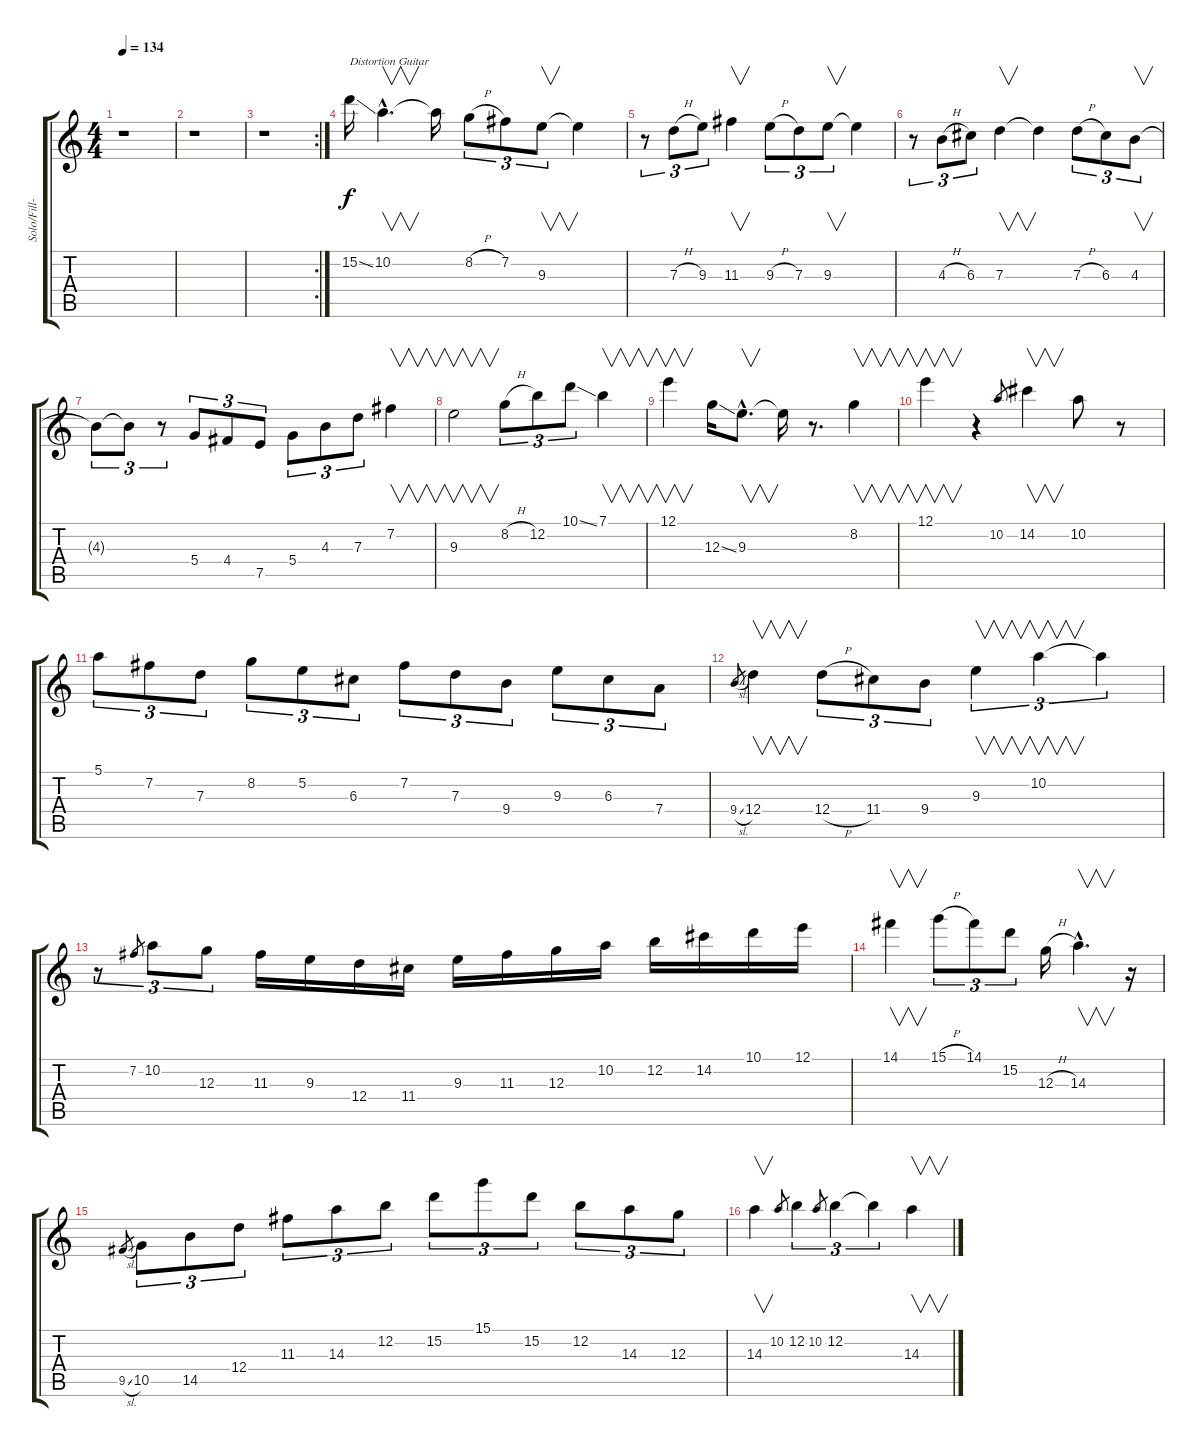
\track ("Solo/Fill-ins (left ch)" "Solo/Fill-") {instrument acousticguitarsteel}
\staff {score tabs}
\tuning (E4 B3 G3 D3 A2 E2) {hide}
\ts (4 4)
\tempo 134
\clef g2
\ks c
r.1{dy f} |
r.1 |
\rc 2
r.1 |
15.2{ss}.16{txt "Distortion Guitar" volume 16 instrument distortionguitar} 10.2{hac}.4{v d} 10.2{t}.16 8.2{h}.8{tu (3 2)} 7.2.8{tu (3 2)} 9.3.8{v tu (3 2)} 9.3{t}.4 |
r.8{tu (3 2)} 7.3{h}.8{tu (3 2)} 9.3.8{tu (3 2)} 11.3.4{v} 9.3{h}.8{tu (3 2)} 7.3.8{tu (3 2)} 9.3.8{v tu (3 2)} 9.3{t}.4 |
r.8{tu (3 2)} 4.3{h}.8{tu (3 2)} 6.3.8{tu (3 2)} 7.3.4{v} 7.3{t}.4 7.3{h}.8{tu (3 2)} 6.3.8{tu (3 2)} 4.3.8{v tu (3 2)} |
4.3{t}.8{tu (3 2)} 4.3{t}.8{tu (3 2)} r.8{tu (3 2)} 5.4.8{tu (3 2)} 4.4.8{tu (3 2)} 7.5.8{tu (3 2)} 5.4.8{tu (3 2)} 4.3.8{tu (3 2)} 7.3.8{tu (3 2)} 7.2.4{v} |
9.3.2{v} 8.2{h}.8{tu (3 2)} 12.2.8{tu (3 2)} 10.1{ss}.8{tu (3 2)} 7.1.4{v} |
12.1.4{v} 12.3{ss}.16 9.3{hac}.8{v d} 9.3{t}.16 r.8{d} 8.2.4{v} |
12.1.4{v} r.4 10.2.8{gr} 14.2.4{v} 10.2.8 r.8 |
5.1.8{tu (3 2)} 7.2.8{tu (3 2)} 7.3.8{tu (3 2)} 8.2.8{tu (3 2)} 5.2.8{tu (3 2)} 6.3.8{tu (3 2)} 7.2.8{tu (3 2)} 7.3.8{tu (3 2)} 9.4.8{tu (3 2)} 9.3.8{tu (3 2)} 6.3.8{tu (3 2)} 7.4.8{tu (3 2)} |
9.4{sl}.8{gr} 12.4.4{v} 12.4{h}.8{tu (3 2)} 11.4.8{tu (3 2)} 9.4.8{tu (3 2)} 9.3.4{v tu (3 2)} 10.2.4{v tu (3 2)} 10.2{t}.4{tu (3 2)} |
r.8{tu (3 2)} 7.2.8{gr} 10.2.8{tu (3 2)} 12.3.8{tu (3 2)} 11.3.16 9.3.16 12.4.16 11.4.16 9.3.16 11.3.16 12.3.16 10.2.16 12.2.16 14.2.16 10.1.16 12.1.16 |
14.1.4{v} 15.1{h}.8{tu (3 2)} 14.1.8{tu (3 2)} 15.2.8{tu (3 2)} 12.3{h}.16 14.3{hac}.4{v d} r.16 |
9.5{sl}.8{gr} 10.5.8{tu (3 2)} 14.5.8{tu (3 2)} 12.4.8{tu (3 2)} 11.3.8{tu (3 2)} 14.3.8{tu (3 2)} 12.2.8{tu (3 2)} 15.2.8{tu (3 2)} 15.1.8{tu (3 2)} 15.2.8{tu (3 2)} 12.2.8{tu (3 2)} 14.3.8{tu (3 2)} 12.3.8{tu (3 2)} |
14.3.4{v} 10.2.8{gr} 12.2.4{tu (3 2)} 10.2.8{gr} 12.2.4{tu (3 2)} 12.2{t}.4{tu (3 2)} 14.3.4{v}
